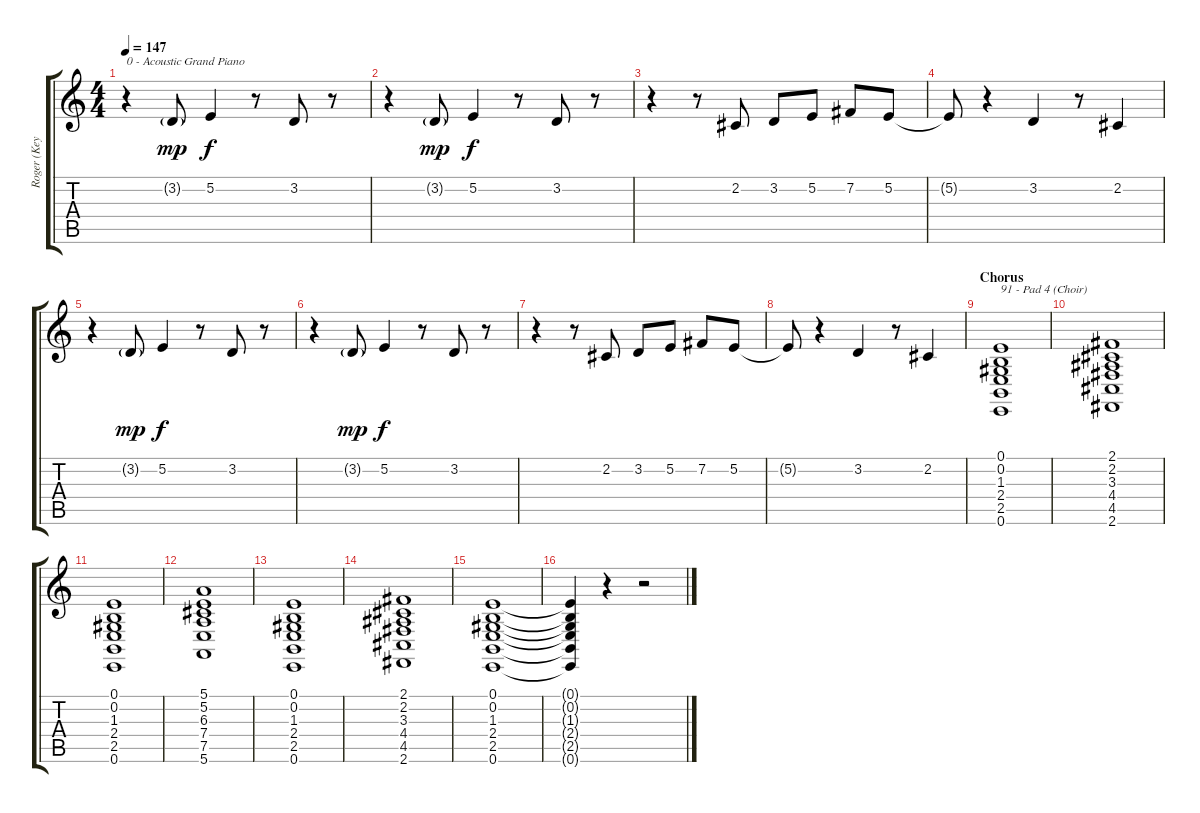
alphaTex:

\track ("Roger (Keyboards)" "Roger (Key") {instrument pad4choir}
\staff {score tabs}
\tuning (E4 B3 G3 D3 A2 E2) {hide}
\ts (4 4)
\tempo 147
\clef g2
\ks c
r.4{txt "0 - Acoustic Grand Piano" dy f} 3.2{g}.8{dy mp volume 13 instrument acousticgrandpiano} 5.2.4{dy f} r.8 3.2.8 r.8 |
r.4 3.2{g}.8{dy mp} 5.2.4{dy f} r.8 3.2.8 r.8 |
r.4 r.8 2.2.8 3.2.8 5.2.8 7.2.8 5.2.8 |
5.2{t}.8 r.4 3.2.4 r.8 2.2.4 |
r.4 3.2{g}.8{dy mp} 5.2.4{dy f} r.8 3.2.8 r.8 |
r.4 3.2{g}.8{dy mp} 5.2.4{dy f} r.8 3.2.8 r.8 |
r.4 r.8 2.2.8 3.2.8 5.2.8 7.2.8 5.2.8 |
5.2{t}.8 r.4 3.2.4 r.8 2.2.4 |
\section ("" "Chorus")
(0.1 0.2 1.3 2.4 2.5 0.6).1{txt "91 - Pad 4 (Choir)" volume 4 instrument pad4choir} |
(2.1 2.2 3.3 4.4 4.5 2.6).1 |
(0.1 0.2 1.3 2.4 2.5 0.6).1 |
(5.1 5.2 6.3 7.4 7.5 5.6).1 |
(0.1 0.2 1.3 2.4 2.5 0.6).1 |
(2.1 2.2 3.3 4.4 4.5 2.6).1 |
(0.1 0.2 1.3 2.4 2.5 0.6).1 |
(0.1{t} 0.2{t} 1.3{t} 2.4{t} 2.5{t} 0.6{t}).4 r.4 r.2
